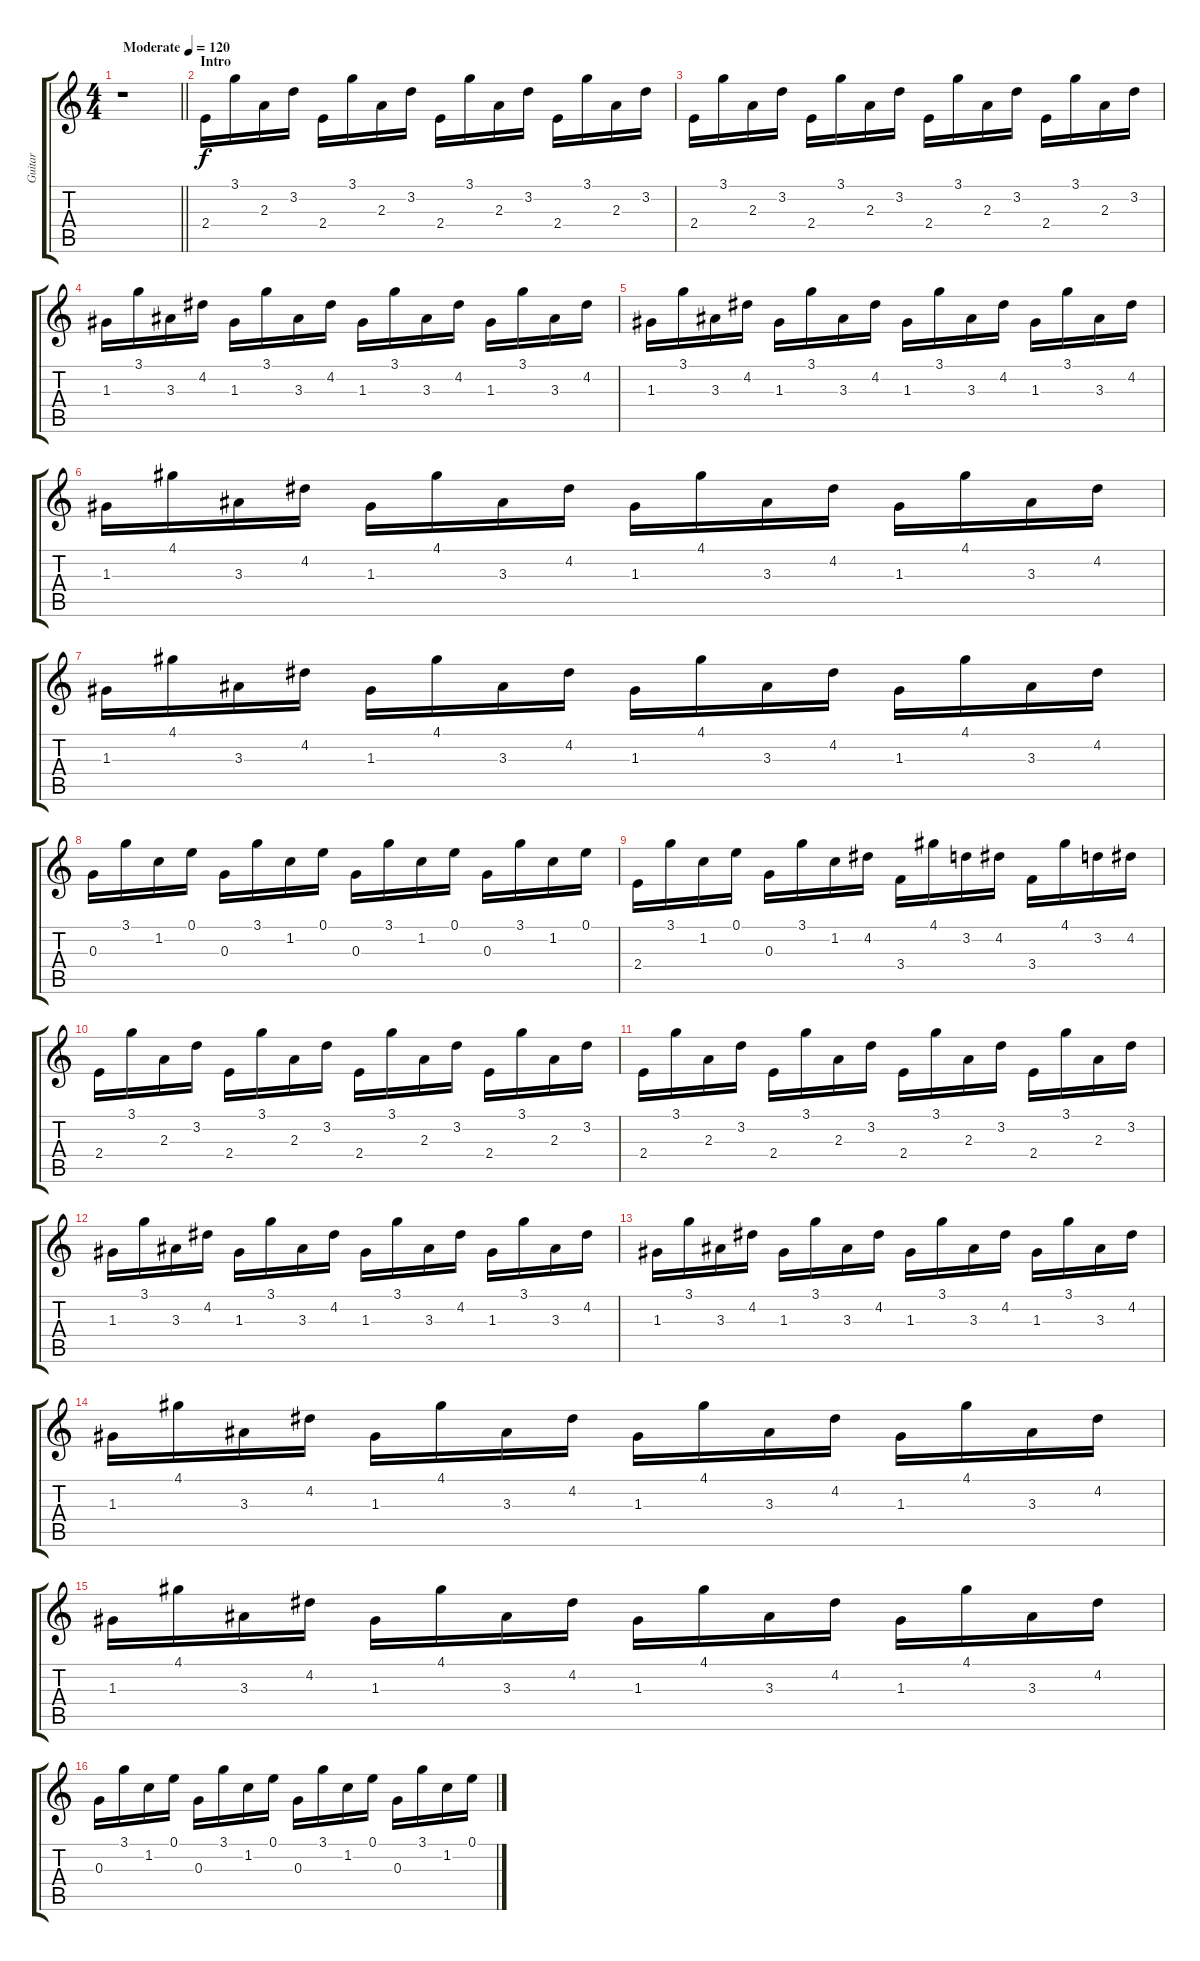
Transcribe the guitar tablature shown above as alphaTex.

\track ("Guitar" "Guitar") {instrument electricguitarclean}
\staff {score tabs}
\tuning (E4 B3 G3 D3 A2 E2) {hide}
\ts (4 4)
\tempo (120 "Moderate")
\clef g2
\barLineRight lightlight
\ks c
r.1{dy f instrument electricguitarclean} |
\section ("" "Intro")
2.4.16 3.1.16 2.3.16 3.2.16 2.4.16 3.1.16 2.3.16 3.2.16 2.4.16 3.1.16 2.3.16 3.2.16 2.4.16 3.1.16 2.3.16 3.2.16 |
2.4.16 3.1.16 2.3.16 3.2.16 2.4.16 3.1.16 2.3.16 3.2.16 2.4.16 3.1.16 2.3.16 3.2.16 2.4.16 3.1.16 2.3.16 3.2.16 |
1.3.16 3.1.16 3.3.16 4.2.16 1.3.16 3.1.16 3.3.16 4.2.16 1.3.16 3.1.16 3.3.16 4.2.16 1.3.16 3.1.16 3.3.16 4.2.16 |
1.3.16 3.1.16 3.3.16 4.2.16 1.3.16 3.1.16 3.3.16 4.2.16 1.3.16 3.1.16 3.3.16 4.2.16 1.3.16 3.1.16 3.3.16 4.2.16 |
1.3.16 4.1.16 3.3.16 4.2.16 1.3.16 4.1.16 3.3.16 4.2.16 1.3.16 4.1.16 3.3.16 4.2.16 1.3.16 4.1.16 3.3.16 4.2.16 |
1.3.16 4.1.16 3.3.16 4.2.16 1.3.16 4.1.16 3.3.16 4.2.16 1.3.16 4.1.16 3.3.16 4.2.16 1.3.16 4.1.16 3.3.16 4.2.16 |
0.3.16 3.1.16 1.2.16 0.1.16 0.3.16 3.1.16 1.2.16 0.1.16 0.3.16 3.1.16 1.2.16 0.1.16 0.3.16 3.1.16 1.2.16 0.1.16 |
2.4.16 3.1.16 1.2.16 0.1.16 0.3.16 3.1.16 1.2.16 4.2.16 3.4.16 4.1.16 3.2.16 4.2.16 3.4.16 4.1.16 3.2.16 4.2.16 |
2.4.16 3.1.16 2.3.16 3.2.16 2.4.16 3.1.16 2.3.16 3.2.16 2.4.16 3.1.16 2.3.16 3.2.16 2.4.16 3.1.16 2.3.16 3.2.16 |
2.4.16 3.1.16 2.3.16 3.2.16 2.4.16 3.1.16 2.3.16 3.2.16 2.4.16 3.1.16 2.3.16 3.2.16 2.4.16 3.1.16 2.3.16 3.2.16 |
1.3.16 3.1.16 3.3.16 4.2.16 1.3.16 3.1.16 3.3.16 4.2.16 1.3.16 3.1.16 3.3.16 4.2.16 1.3.16 3.1.16 3.3.16 4.2.16 |
1.3.16 3.1.16 3.3.16 4.2.16 1.3.16 3.1.16 3.3.16 4.2.16 1.3.16 3.1.16 3.3.16 4.2.16 1.3.16 3.1.16 3.3.16 4.2.16 |
1.3.16 4.1.16 3.3.16 4.2.16 1.3.16 4.1.16 3.3.16 4.2.16 1.3.16 4.1.16 3.3.16 4.2.16 1.3.16 4.1.16 3.3.16 4.2.16 |
1.3.16 4.1.16 3.3.16 4.2.16 1.3.16 4.1.16 3.3.16 4.2.16 1.3.16 4.1.16 3.3.16 4.2.16 1.3.16 4.1.16 3.3.16 4.2.16 |
0.3.16 3.1.16 1.2.16 0.1.16 0.3.16 3.1.16 1.2.16 0.1.16 0.3.16 3.1.16 1.2.16 0.1.16 0.3.16 3.1.16 1.2.16 0.1.16
